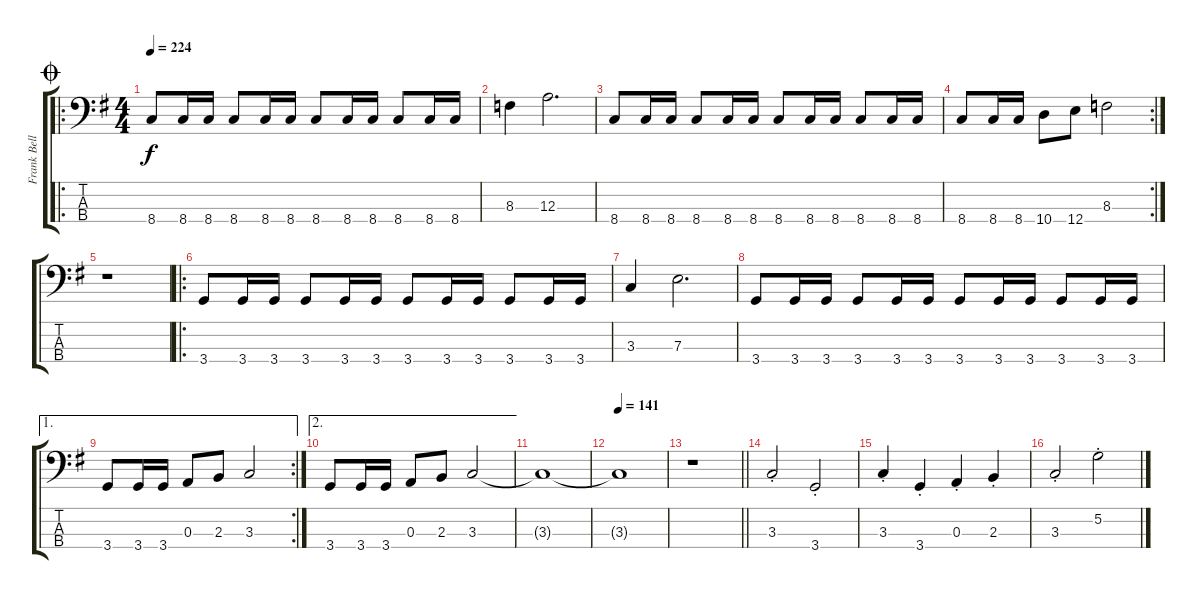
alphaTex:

\track ("Frank Bello" "Frank Bell") {instrument electricbassfinger}
\staff {score tabs}
\tuning (G2 D2 A1 E1) {hide}
\ro
\ts (4 4)
\jump coda
\tempo 224
\clef f4
\ks g
8.4.8{dy f} 8.4.16 8.4.16 8.4.8 8.4.16 8.4.16 8.4.8 8.4.16 8.4.16 8.4.8 8.4.16 8.4.16 |
8.3.4 12.3.2{d} |
8.4.8 8.4.16 8.4.16 8.4.8 8.4.16 8.4.16 8.4.8 8.4.16 8.4.16 8.4.8 8.4.16 8.4.16 |
\rc 2
8.4.8 8.4.16 8.4.16 10.4.8 12.4.8 8.3.2 |
r.1 |
\ro
3.4.8 3.4.16 3.4.16 3.4.8 3.4.16 3.4.16 3.4.8 3.4.16 3.4.16 3.4.8 3.4.16 3.4.16 |
3.3.4 7.3.2{d} |
3.4.8 3.4.16 3.4.16 3.4.8 3.4.16 3.4.16 3.4.8 3.4.16 3.4.16 3.4.8 3.4.16 3.4.16 |
\ae 1
\rc 2
3.4.8 3.4.16 3.4.16 0.3.8 2.3.8 3.3.2 |
\ae 2
3.4.8 3.4.16 3.4.16 0.3.8 2.3.8 3.3.2 |
3.3{t}.1 |
\tempo 141
3.3{t}.1 |
\barLineRight lightlight
r.1 |
3.3{st}.2 3.4{st}.2 |
3.3{st}.4 3.4{st}.4 0.3{st}.4 2.3{st}.4 |
3.3{st}.2 5.2{st}.2
